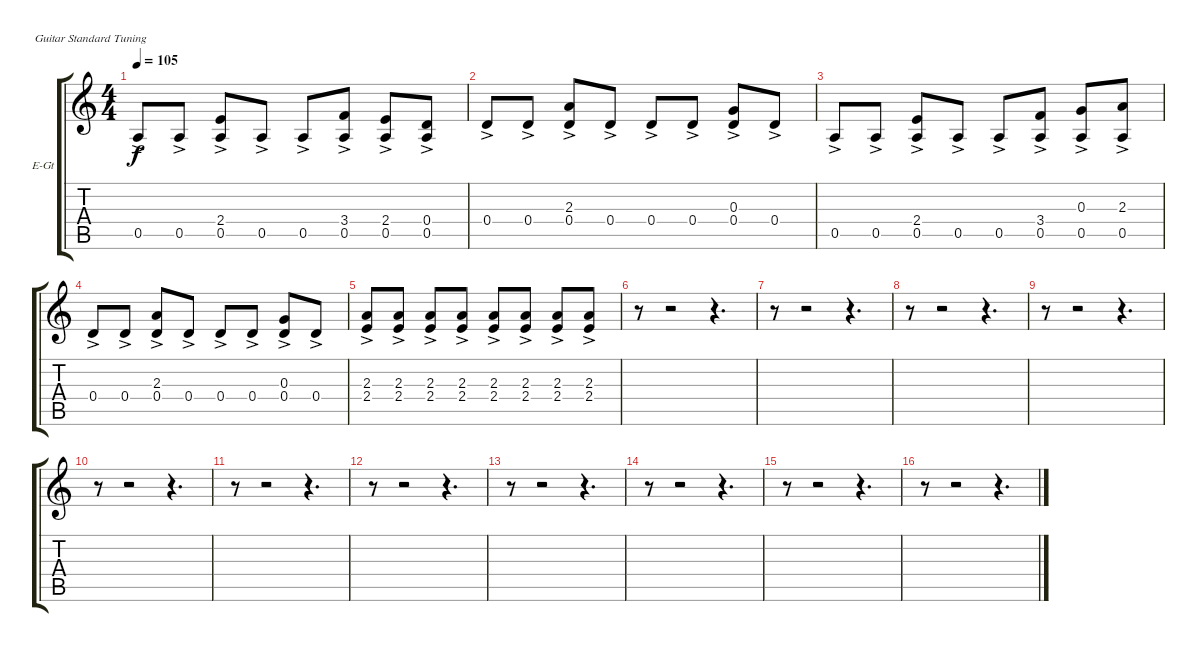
\bracketExtendMode groupsimilarinstruments
\firstSystemTrackNameOrientation horizontal
\otherSystemsTrackNameOrientation horizontal
\track ("Electric Guitars" "E-Gt") {instrument electricguitarclean}
\staff {score tabs}
\tuning (E4 B3 G3 D3 A2 E2)
\ts (4 4)
\tempo 105
\clef g2
\ks c
0.5{ac}.8{dy f} 0.5{ac}.8 (2.4{ac} 0.5).8 0.5{ac}.8 0.5{ac}.8 (3.4{ac} 0.5).8 (2.4{ac} 0.5).8 (0.4{ac} 0.5).8 |
0.4{ac}.8 0.4{ac}.8 (2.3{ac} 0.4).8 0.4{ac}.8 0.4{ac}.8 0.4{ac}.8 (0.3{ac} 0.4).8 0.4{ac}.8 |
0.5{ac}.8 0.5{ac}.8 (2.4{ac} 0.5).8 0.5{ac}.8 0.5{ac}.8 (3.4{ac} 0.5).8 (0.3{ac} 0.5).8 (2.3{ac} 0.5).8 |
0.4{ac}.8 0.4{ac}.8 (2.3{ac} 0.4).8 0.4{ac}.8 0.4{ac}.8 0.4{ac}.8 (0.3{ac} 0.4).8 0.4{ac}.8 |
(2.3{ac} 2.4{ac}).8 (2.3{ac} 2.4{ac}).8 (2.3{ac} 2.4{ac}).8 (2.3{ac} 2.4{ac}).8 (2.3{ac} 2.4{ac}).8 (2.3{ac} 2.4).8 (2.3{ac} 2.4{ac}).8 (2.3{ac} 2.4{ac}).8 |
r.8 r.2 r.4{d} |
r.8 r.2 r.4{d} |
r.8 r.2 r.4{d} |
r.8 r.2 r.4{d} |
r.8 r.2 r.4{d} |
r.8 r.2 r.4{d} |
r.8 r.2 r.4{d} |
r.8 r.2 r.4{d} |
r.8 r.2 r.4{d} |
r.8 r.2 r.4{d} |
r.8 r.2 r.4{d}
